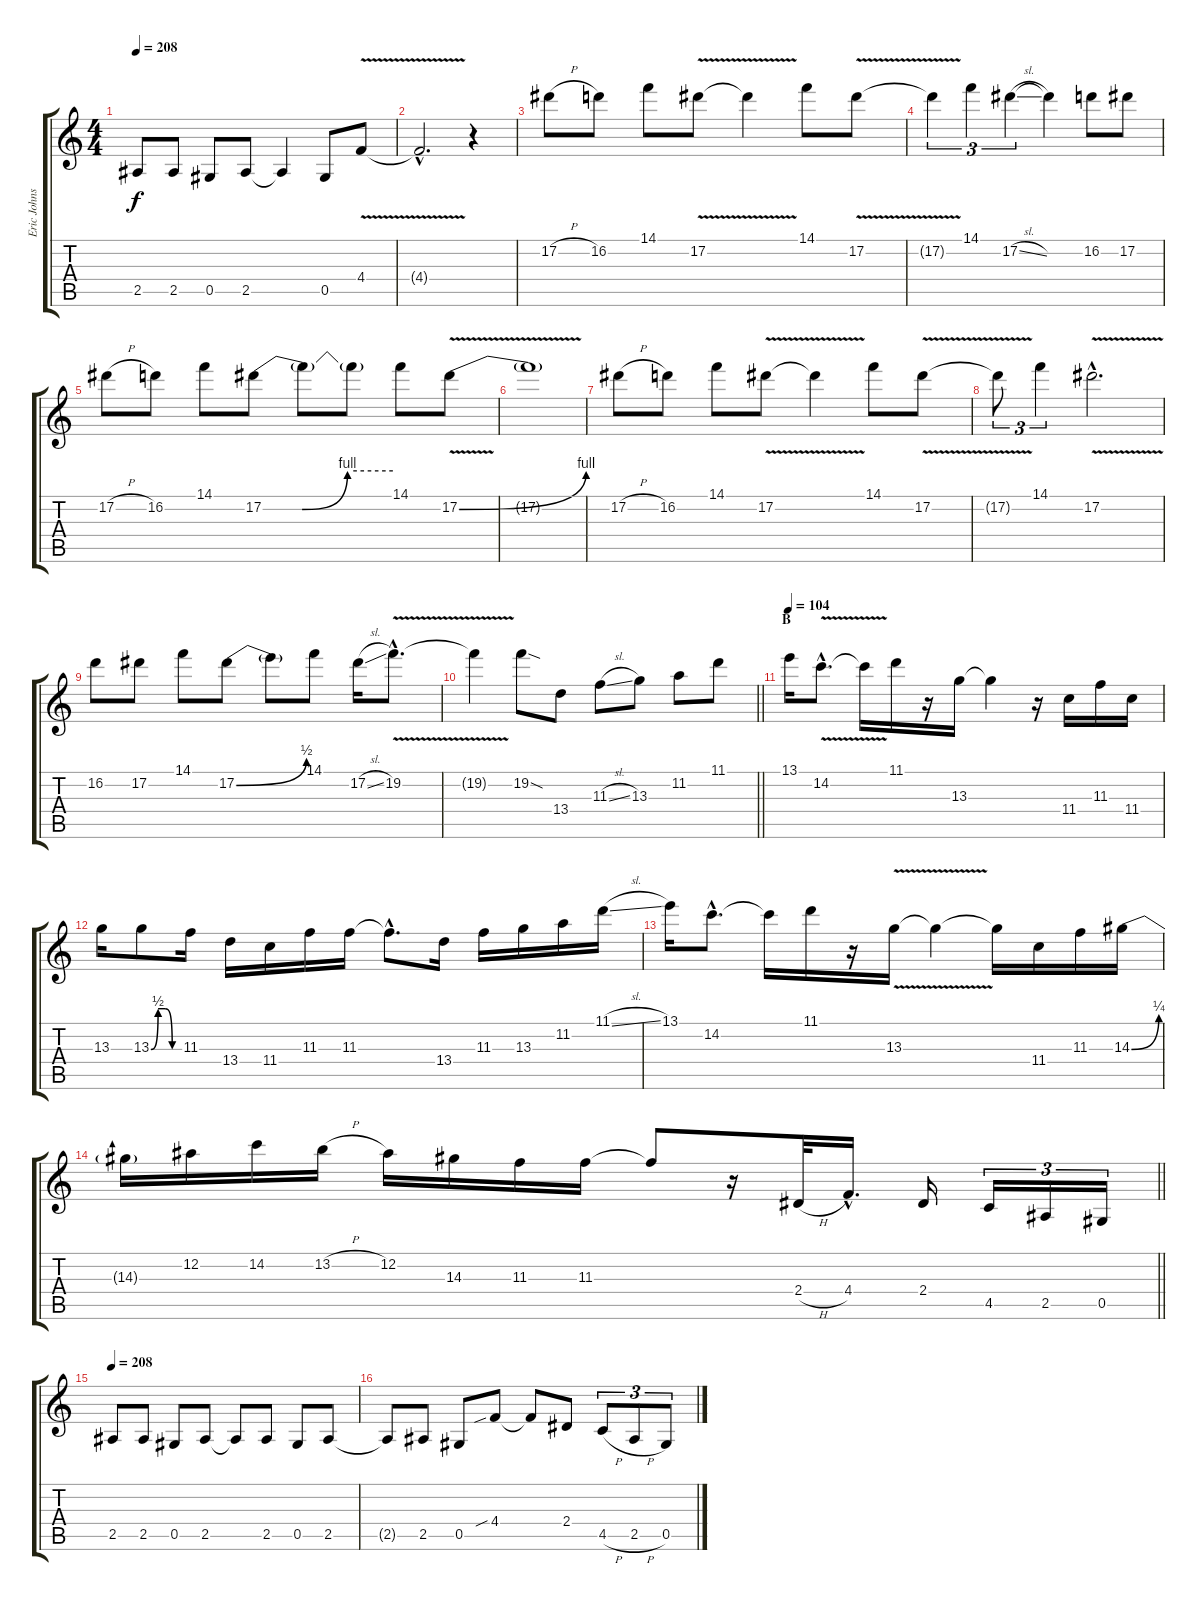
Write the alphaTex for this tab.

\track ("Eric Johnson (Distortion)" "Eric Johns") {instrument distortionguitar}
\staff {score tabs}
\tuning (Eb4 Bb3 Gb3 Db3 Ab2 Eb2) {hide}
\ts (4 4)
\tempo 208
\clef g2
\ks c
2.5.8{dy f} 2.5.8 0.5.8 2.5.8 2.5{t}.4 0.5.8 4.4{v}.8 |
4.4{hac t}.2{d} r.4 |
17.2{h}.8 16.2.8 14.1.8 17.2{v}.8 17.2{t}.4 14.1.8 17.2{v}.8 |
17.2{t}.4{tu (3 2)} 14.1.4{tu (3 2)} 17.2{sl}.4{tu (3 2)} 17.2{t}.4 16.2.8 17.2.8 |
17.2{h}.8 16.2.8 14.1.8 17.2{be (custom 0 0 18 0 39 4 60 4)}.8 17.2{t}.8 17.2{t}.8 14.1.8 17.2{be (bend 0 0 60 4) v}.8 |
17.2{t}.1 |
17.2{h}.8 16.2.8 14.1.8 17.2{v}.8 17.2{t}.4 14.1.8 17.2{v}.8 |
17.2{t}.8{tu (3 2)} 14.1.4{tu (3 2)} 17.2{v hac}.2{d} |
16.2.8 17.2.8 14.1.8 17.2{be (bend 0 0 60 2)}.8 17.2{t}.8 14.1.8 17.2{sl}.16 19.2{v hac}.8{d} |
\barLineRight lightlight
19.2{t}.4 19.2{sod}.8 13.4.8 11.3{sl}.8 13.3.8 11.2.8 11.1.8 |
\section ("" "B")
\tempo 104
13.1.16 14.2{v hac}.8{d} 14.2{t}.16 11.1.16 r.16 13.3.16 13.3{t}.4 r.16 11.4.16 11.3.16 11.4.16 |
13.3.16 13.3{be (custom 0 0 15 2 30 2 45 0 60 0)}.8 11.3.16 13.4.16 11.4.16 11.3.16 11.3.16 11.3{hac t}.8{d} 13.4.16 11.3.16 13.3.16 11.2.16 11.1{sl}.16 |
13.1.16 14.2{hac}.8{d} 14.2{t}.16 11.1.16 r.16 13.3{v}.16 13.3{t}.4 13.3{t}.16 11.4.16 11.3.16 14.3{be (bend 0 0 60 1)}.16 |
\barLineRight lightlight
14.3{t}.16 12.2.16 14.2.16 13.2{h}.16 12.2.16 14.3.16 11.3.16 11.3.16 11.3{t}.8 r.16 2.4{h}.32 4.4{hac}.16{d} 2.4.16 4.5.16{tu (3 2)} 2.5.16{tu (3 2)} 0.5.16{tu (3 2)} |
\tempo 208
2.5.8 2.5.8 0.5.8 2.5.8 2.5{t}.8 2.5.8 0.5.8 2.5.8 |
2.5{t}.8 2.5.8 0.5.8 4.4{sib}.8 4.4{t}.8 2.4.8 4.5{h}.8{tu (3 2)} 2.5{h}.8{tu (3 2)} 0.5.8{tu (3 2)}
